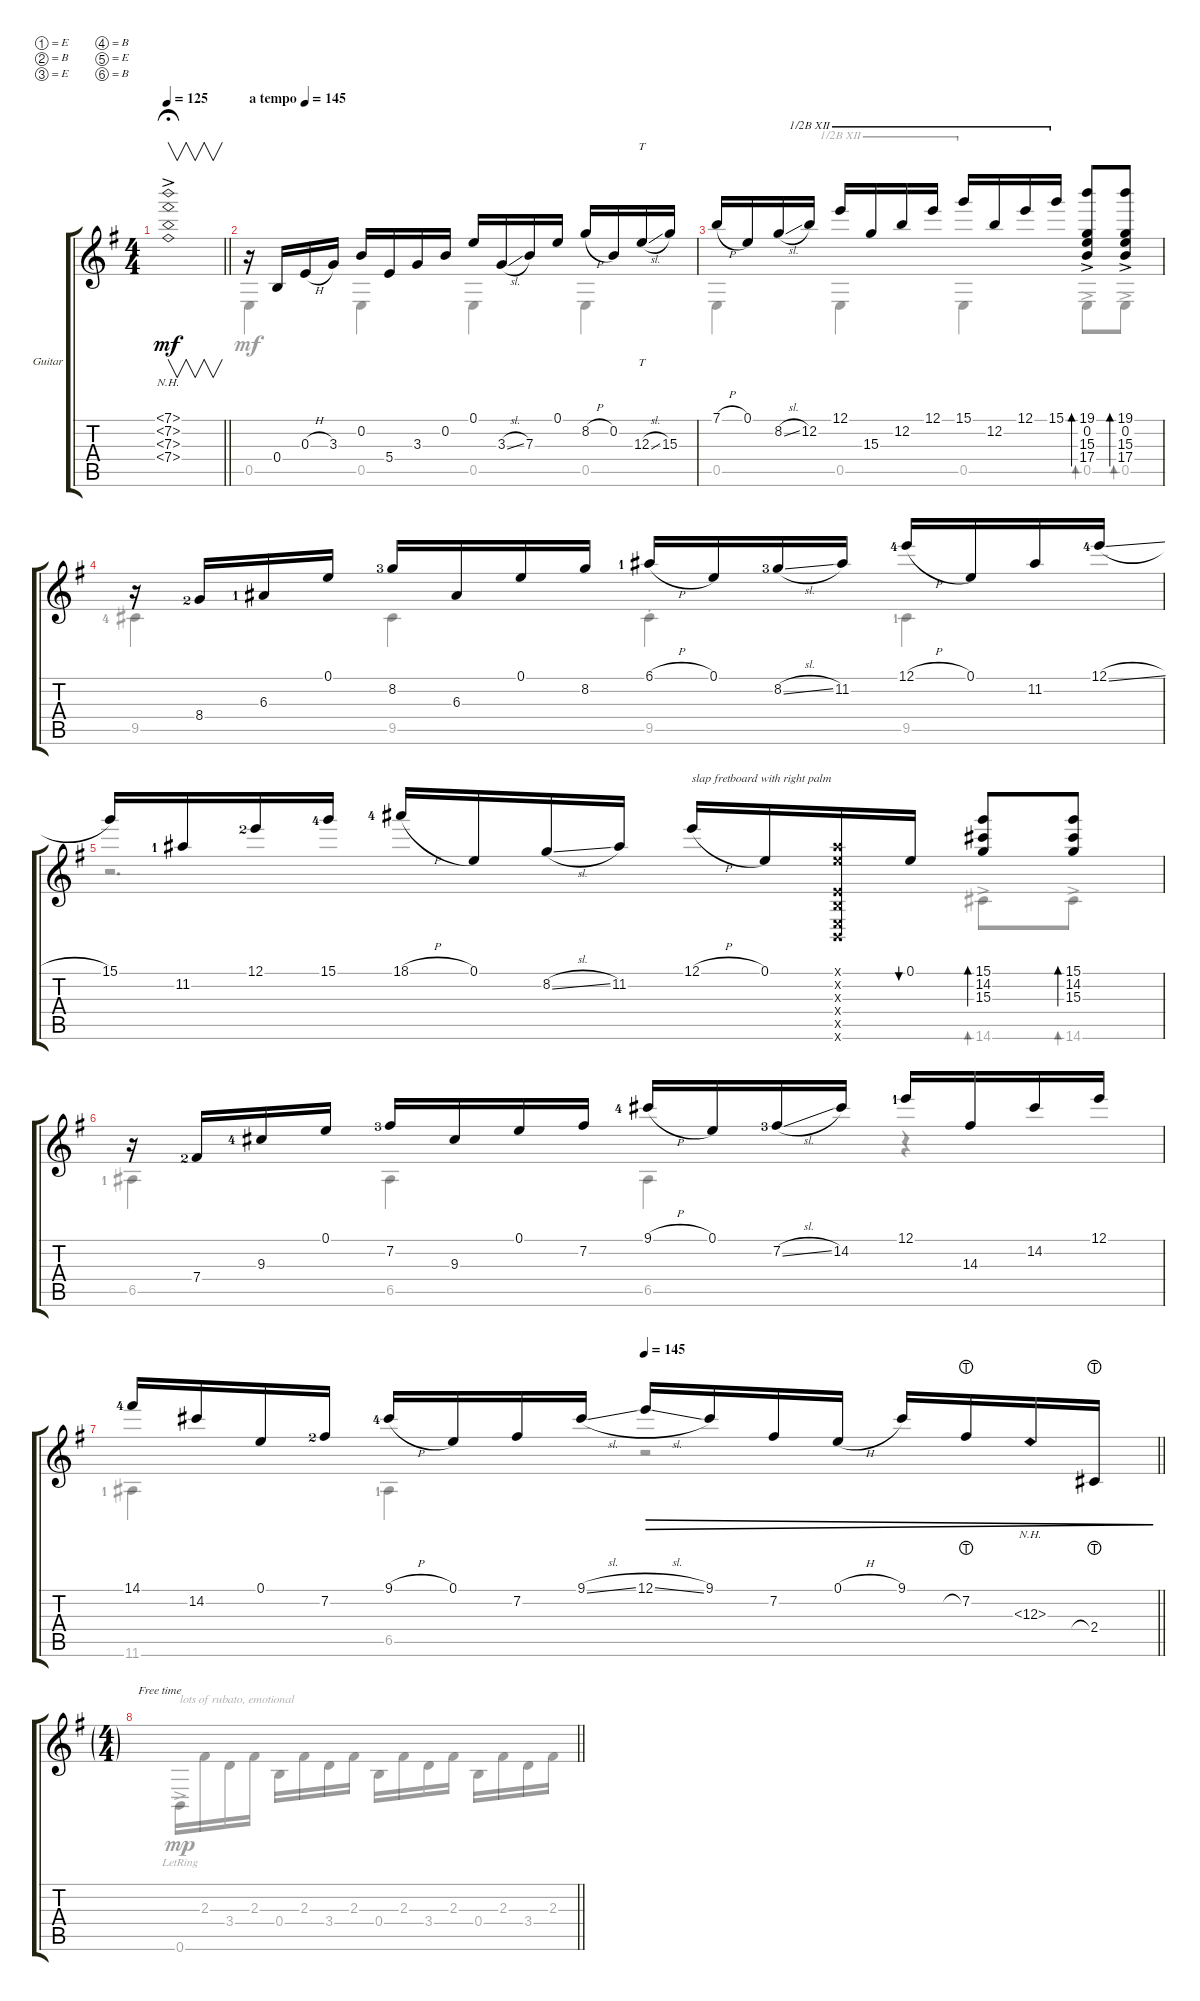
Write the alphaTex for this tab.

\defaultSystemsLayout 4
\bracketExtendMode groupsimilarinstruments
\firstSystemTrackNameOrientation horizontal
\otherSystemsTrackNameOrientation horizontal
\track ("Acoustic Guitar" "Guitar") {instrument acousticguitarsteel}
\staff {score tabs}
\tuning (E4 B3 E3 B2 E2 B1)
\voice
\ts (4 4)
\scale
0.194039
\tempo 125
\accidentals auto
\clef g2
\ottava regular
\simile none
\barLineRight lightlight
\ks eminor
(7.1{nh ac} 7.2{nh ac} 7.3{nh ac} 7.4{nh ac}).1{v dy mf fermata (medium 0.08)} |
\scale
0.548585
\tempo (145 "a tempo")
r.16 0.4.16 0.3{h}.16 3.3.16 0.2.16 5.4.16 3.3.16 0.2.16 0.1.16 3.3{sl}.16 7.3.16 0.1.16 8.2{h}.16 0.2.16 12.3{sl}.16{tt} 15.3.16 |
\scale
0.453826 7.1{h}.16 0.1.16 8.2{sl}.16 12.2.16{barre (12 half)} 12.1.16{barre (12 half)} 15.3.16{barre (12 half)} 12.2.16{barre (12 half)} 12.1.16{barre (12 half)} 15.1.16{barre (12 half)} 12.2.16{barre (12 half)} 12.1.16{barre (12 half)} 15.1.16{barre (12 half)} (19.1{ac} 0.2{ac} 15.3{ac} 17.4{ac}).8{bd 30} (19.1{ac} 0.2{ac} 15.3{ac} 17.4{ac}).8{bd 30} |
\scale
0.543269 r.16 8.4{lf 3}.16 6.3{lf 2}.16 0.1.16 8.2{lf 4}.16 6.3.16 0.1.16 8.2.16 6.1{h lf 2}.16 0.1.16 8.2{sl lf 4}.16 11.2.16 12.1{h lf 5}.16 0.1.16 11.2.16 12.1{sl lf 5}.16 |
\scale
0.457075 15.1.16 11.2{lf 2}.16 12.1{lf 3}.16 15.1{lf 5}.16 18.1{h lf 5}.16 0.1.16 8.2{sl}.16 11.2.16 12.1{h}.16{txt "slap fretboard with right palm"} 0.1.16 (11.2{x} 0.1{x} 0.3{x} 0.4{x} 0.6{x} 0.5{x}).16 0.1.16{bu 30} (15.1 14.2 15.3).8{bd 30} (15.1 14.2 15.3).8{bd 30} |
\scale
0.762084 r.16 7.4{lf 3}.16 9.3{lf 5}.16 0.1.16 7.2{lf 4}.16 9.3.16 0.1.16 7.2.16 9.1{h lf 5}.16 0.1.16 7.2{sl lf 4}.16 14.2.16 12.1{lf 2}.16 14.3.16 14.2.16 12.1.16 |
\scale
0.30232
\tempo (145 0.5)
\barLineRight lightlight
14.1{lf 5}.16 14.2.16 0.1.16 7.2{lf 3}.16 9.1{h lf 5}.16 0.1.16 7.2.16 9.1{sl}.16 12.1{sl}.16{dec} 9.1.16{dec} 7.2.16{dec} 0.1{h}.16{dec} 9.1.16{dec} 7.2{lht}.16{dec} 12.3{nh}.16{dec} 2.4{lht}.16{dec} |
\ft
\scale
0.334462
\tempo (110 hide)
\voice
\clef g2
\ottava regular
\simile none
\barLineRight lightlight
\ks eminor
|
0.5.4 0.5.4 0.5.4 0.5.4 |
0.5.4 0.5.4{barre (12 half)} 0.5.4{barre (12 half)} 0.5{ac}.8{bd 30} 0.5{ac}.8{bd 30} |
9.5{lf 5}.4 9.5.4 9.5{st}.4 9.5{lf 2}.4 |
r.2{d} 14.6{ac}.8{bd 30} 14.6{ac}.8{bd 30} |
6.5{lf 2}.4 6.5.4 6.5.4 r.4 |
\barLineRight lightlight
11.6{lf 2}.4 6.5{lf 2}.4 r.2 |
0.6{ac lr}.16{txt "lots of rubato, emotional" dy mp} 2.3.16 3.4.16 2.3.16 0.4.16 2.3.16 3.4.16 2.3.16 0.4.16 2.3.16 3.4.16 2.3.16 0.4.16 2.3.16 3.4.16 2.3.16
